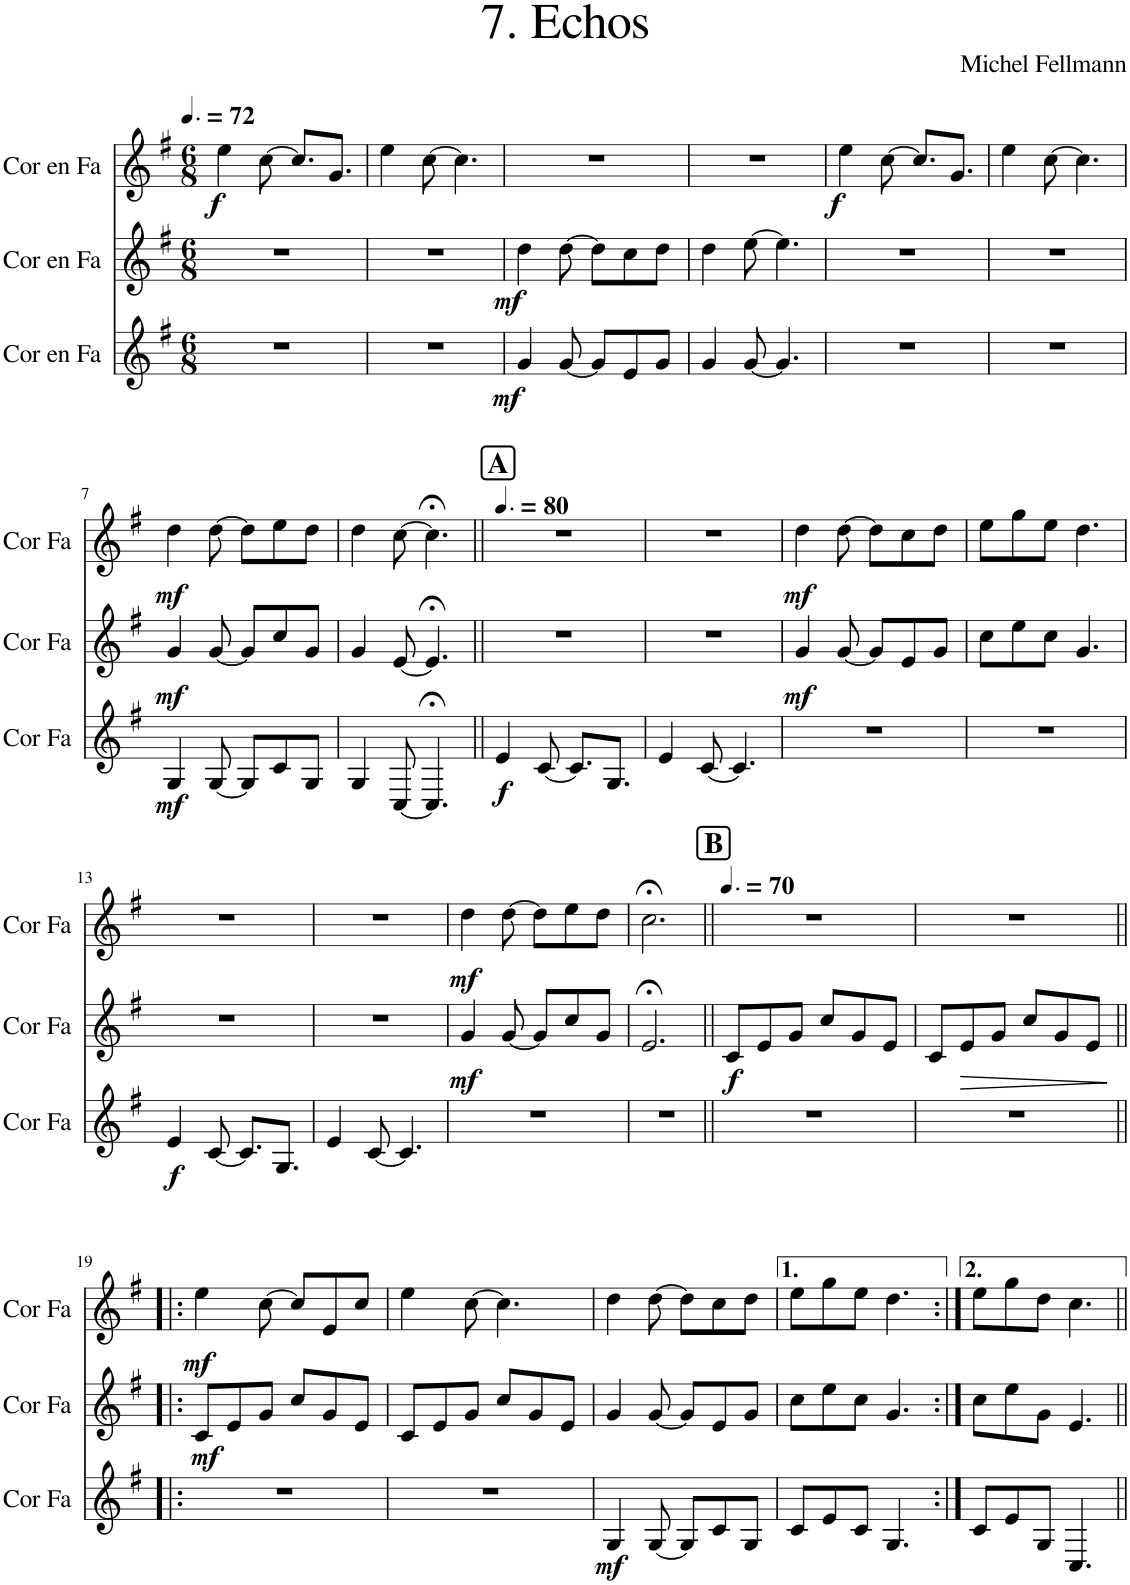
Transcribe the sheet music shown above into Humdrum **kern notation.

**kern	**dynam	**kern	**dynam	**kern	**dynam
*part3	*part3	*part2	*part2	*part1	*part1
*staff3	*staff3	*staff2	*staff2	*staff1	*staff1
*I"Cor en Fa	*	*I"Cor en Fa	*	*I"Cor en Fa	*
*I'Cor Fa	*	*I'Cor Fa	*	*I'Cor Fa	*
*clefG2	*	*clefG2	*	*clefG2	*
*Trd4c7	*	*Trd4c7	*	*Trd4c7	*
*k[f#]	*	*k[f#]	*	*k[f#]	*
*M6/8	*	*M6/8	*	*M6/8	*
*MM108	*	*MM108	*	*MM108	*
=1	=1	=1	=1	=1	=1
!	!	!	!	!	!LO:DY:b
2.r	.	2.r	.	4ee\	f
.	.	.	.	[8cc\	.
.	.	.	.	8.cc/L]	.
.	.	.	.	8.g/J	.
=2	=2	=2	=2	=2	=2
2.r	.	2.r	.	4ee\	.
.	.	.	.	[8cc\	.
.	.	.	.	4.cc\]	.
=3	=3	=3	=3	=3	=3
!	!LO:DY:b	!	!LO:DY:b	!	!
4g/	mf	4dd\	mf	2.r	.
[8g/	.	[8dd\	.	.	.
8g/L]	.	8dd\L]	.	.	.
8e/	.	8cc\	.	.	.
8g/J	.	8dd\J	.	.	.
=4	=4	=4	=4	=4	=4
4g/	.	4dd\	.	2.r	.
[8g/	.	[8ee\	.	.	.
4.g/]	.	4.ee\]	.	.	.
=5	=5	=5	=5	=5	=5
!	!	!	!	!	!LO:DY:b
2.r	.	2.r	.	4ee\	f
.	.	.	.	[8cc\	.
.	.	.	.	8.cc/L]	.
.	.	.	.	8.g/J	.
=6	=6	=6	=6	=6	=6
2.r	.	2.r	.	4ee\	.
.	.	.	.	[8cc\	.
.	.	.	.	4.cc\]	.
!!LO:LB:g=z
=7	=7	=7	=7	=7	=7
!	!LO:DY:b	!	!LO:DY:b	!	!LO:DY:b
4G/	mf	4g/	mf	4dd\	mf
[8G/	.	[8g/	.	[8dd\	.
8G/L]	.	8g/L]	.	8dd\L]	.
8c/	.	8cc/	.	8ee\	.
8G/J	.	8g/J	.	8dd\J	.
=8	=8	=8	=8	=8	=8
4G/	.	4g/	.	4dd\	.
[8C/	.	[8e/	.	[8cc\	.
4.C;</]	.	4.e;</]	.	4.cc;<\]	.
=9||	=9||	=9||	=9||	=9||	=9||
!!LO:REH:place=s1:a:B:cj:fs=14:t=A
*	*	*	*	*MM120	*
!	!LO:DY:b	!	!	!	!
4e/	f	2.r	.	2.r	.
[8c/	.	.	.	.	.
8.c/L]	.	.	.	.	.
8.G/J	.	.	.	.	.
=10	=10	=10	=10	=10	=10
4e/	.	2.r	.	2.r	.
[8c/	.	.	.	.	.
4.c/]	.	.	.	.	.
=11	=11	=11	=11	=11	=11
!	!	!	!LO:DY:b	!	!LO:DY:b
2.r	.	4g/	mf	4dd\	mf
.	.	[8g/	.	[8dd\	.
.	.	8g/L]	.	8dd\L]	.
.	.	8e/	.	8cc\	.
.	.	8g/J	.	8dd\J	.
=12	=12	=12	=12	=12	=12
2.r	.	8cc\L	.	8ee\L	.
.	.	8ee\	.	8gg\	.
.	.	8cc\J	.	8ee\J	.
.	.	4.g/	.	4.dd\	.
!!LO:LB:g=z
=13	=13	=13	=13	=13	=13
!	!LO:DY:b	!	!	!	!
4e/	f	2.r	.	2.r	.
[8c/	.	.	.	.	.
8.c/L]	.	.	.	.	.
8.G/J	.	.	.	.	.
=14	=14	=14	=14	=14	=14
4e/	.	2.r	.	2.r	.
[8c/	.	.	.	.	.
4.c/]	.	.	.	.	.
=15	=15	=15	=15	=15	=15
!	!	!	!LO:DY:b	!	!LO:DY:b
2.r	.	4g/	mf	4dd\	mf
.	.	[8g/	.	[8dd\	.
.	.	8g/L]	.	8dd\L]	.
.	.	8cc/	.	8ee\	.
.	.	8g/J	.	8dd\J	.
=16	=16	=16	=16	=16	=16
2.r	.	2.e;</	.	2.cc;<\	.
=17||	=17||	=17||	=17||	=17||	=17||
!!LO:REH:place=s1:a:B:cj:fs=14:t=B
*	*	*	*	*MM105	*
!	!	!	!LO:DY:b	!	!
2.r	.	8c/L	f	2.r	.
.	.	8e/	.	.	.
.	.	8g/J	.	.	.
.	.	8cc/L	.	.	.
.	.	8g/	.	.	.
.	.	8e/J	.	.	.
=18	=18	=18	=18	=18	=18
2.r	.	8c/L	.	2.r	.
!	!	!	!LO:HP:b	!	!
.	.	8e/	>	.	.
.	.	8g/J	.	.	.
.	.	8cc/L	.	.	.
.	.	8g/	.	.	.
.	.	8e/J	.	.	.
.	.	.	]	.	.
!!LO:LB:g=z
=19!|:	=19!|:	=19!|:	=19!|:	=19!|:	=19!|:
!	!	!	!	!	!LO:DY:b
2.r	.	8c/L	.	4ee\	mf
!	!	!	!LO:DY:b	!	!
.	.	8e/	mf	.	.
.	.	8g/J	.	[8cc\	.
.	.	8cc/L	.	8cc/L]	.
.	.	8g/	.	8e/	.
.	.	8e/J	.	8cc/J	.
=20	=20	=20	=20	=20	=20
2.r	.	8c/L	.	4ee\	.
.	.	8e/	.	.	.
.	.	8g/J	.	[8cc\	.
.	.	8cc/L	.	4.cc\]	.
.	.	8g/	.	.	.
.	.	8e/J	.	.	.
=21	=21	=21	=21	=21	=21
!	!LO:DY:b	!	!	!	!
4G/	mf	4g/	.	4dd\	.
[8G/	.	[8g/	.	[8dd\	.
8G/L]	.	8g/L]	.	8dd\L]	.
8c/	.	8e/	.	8cc\	.
8G/J	.	8g/J	.	8dd\J	.
=22	=22	=22	=22	=22	=22
8c/L	.	8cc\L	.	8ee\L	.
8e/	.	8ee\	.	8gg\	.
8c/J	.	8cc\J	.	8ee\J	.
4.G/	.	4.g/	.	4.dd\	.
=23:|!	=23:|!	=23:|!	=23:|!	=23:|!	=23:|!
8c/L	.	8cc\L	.	8ee\L	.
8e/	.	8ee\	.	8gg\	.
8G/J	.	8g\J	.	8dd\J	.
4.C/	.	4.e/	.	4.cc\	.
=||	=||	=||	=||	=||	=||
*-	*-	*-	*-	*-	*-
